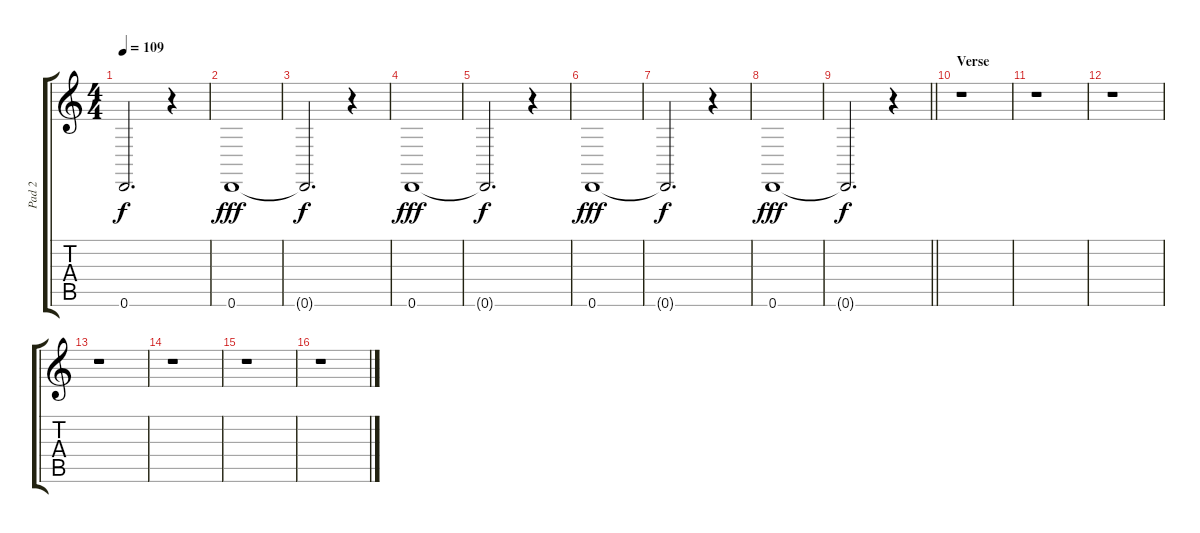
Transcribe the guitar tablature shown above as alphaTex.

\track ("Pad 2" "Pad 2") {instrument seashore}
\staff {score tabs}
\tuning (E4 B3 G3 D3 A2 D2) {hide}
\ts (4 4)
\tempo 109
\clef g2
\ks c
0.6{t}.2{d dy f} r.4 |
0.6.1{dy fff} |
0.6{t}.2{d dy f} r.4 |
0.6.1{dy fff} |
0.6{t}.2{d dy f} r.4 |
0.6.1{dy fff} |
0.6{t}.2{d dy f} r.4 |
0.6.1{dy fff} |
\barLineRight lightlight
0.6{t}.2{d dy f} r.4 |
\section ("" "Verse")
r.1 |
r.1 |
r.1 |
r.1 |
r.1 |
r.1 |
r.1
